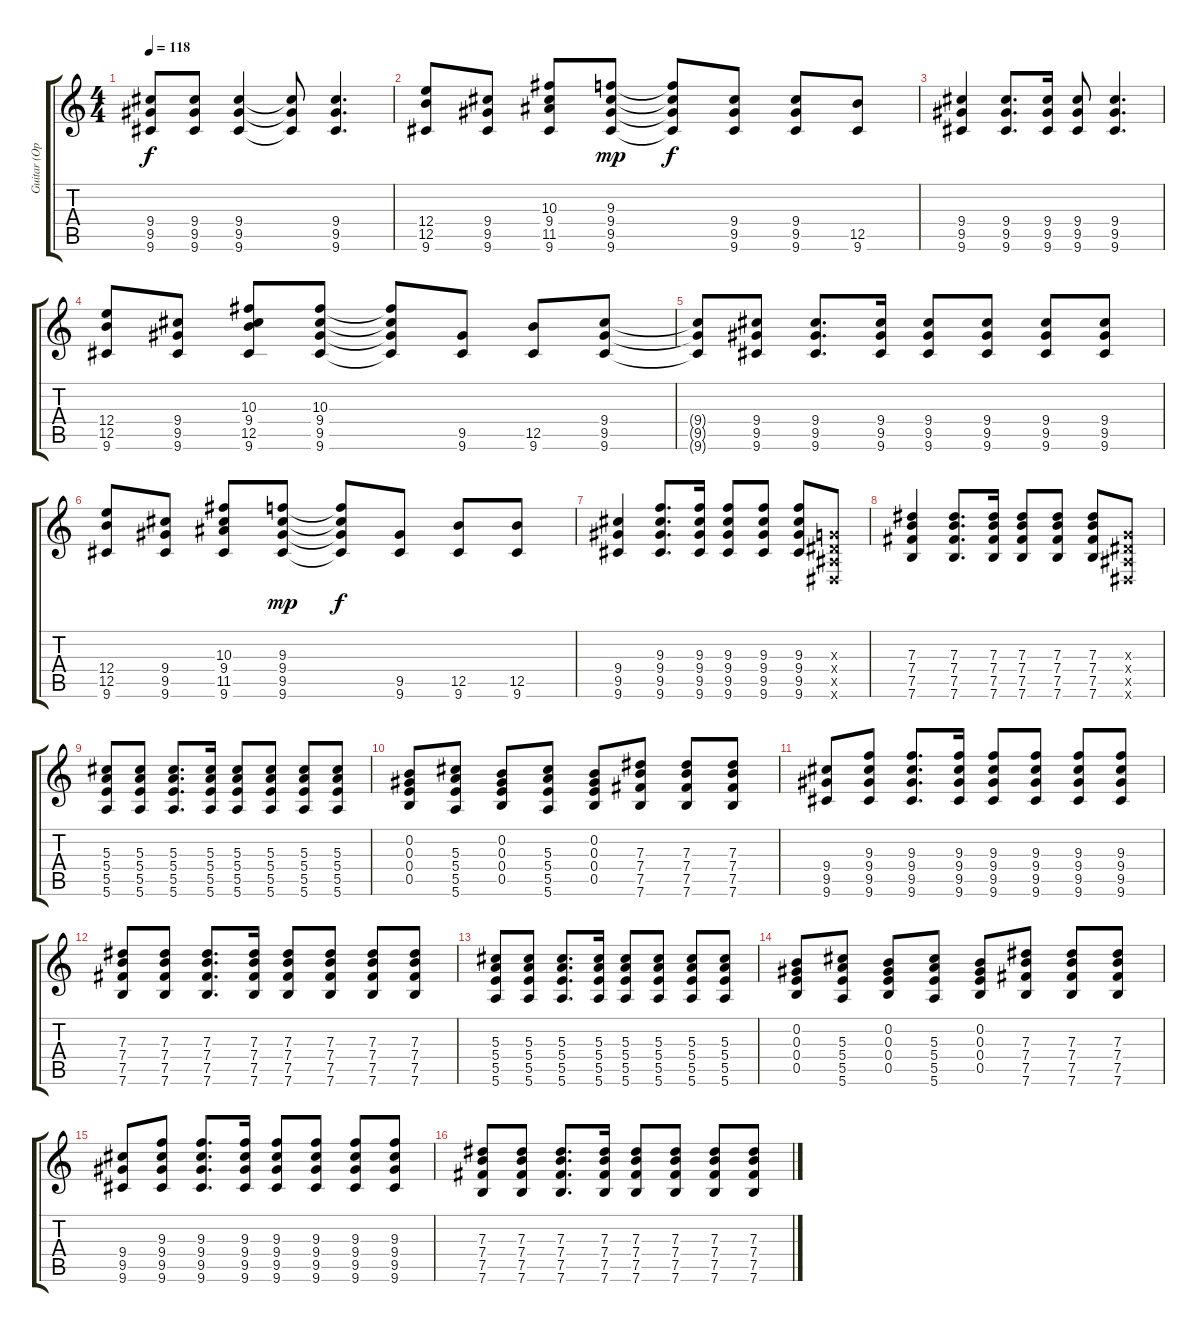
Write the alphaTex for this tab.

\track ("Guitar (Open-E)" "Guitar (Op") {instrument electricguitarclean}
\staff {score tabs}
\tuning (E4 B3 Ab3 E3 B2 E2) {hide}
\ts (4 4)
\tempo 118
\clef g2
\ks c
(9.4{t} 9.5{t} 9.6{t}).8{dy f} (9.4 9.5 9.6).8 (9.4 9.5 9.6).4 (9.4{t} 9.5{t} 9.6{t}).8 (9.4 9.5 9.6).4{d} |
(12.4 12.5 9.6).8 (9.4 9.5 9.6).8 (10.3 9.4 11.5 9.6).8 (9.3 9.4 9.5 9.6).8{dy mp} (9.3{t} 9.4{t} 9.5{t} 9.6{t}).8{dy f} (9.4 9.5 9.6).8 (9.4 9.5 9.6).8 (12.5 9.6).8 |
(9.4 9.5 9.6).4 (9.4 9.5 9.6).8{d} (9.4 9.5 9.6).16 (9.4 9.5 9.6).8 (9.4 9.5 9.6).4{d} |
(12.4 12.5 9.6).8 (9.4 9.5 9.6).8 (10.3 9.4 12.5 9.6).8 (10.3 9.4 9.5 9.6).8 (10.3{t} 9.4{t} 9.5{t} 9.6{t}).8 (9.5 9.6).8 (12.5 9.6).8 (9.4 9.5 9.6).8 |
(9.4{t} 9.5{t} 9.6{t}).8 (9.4 9.5 9.6).8 (9.4 9.5 9.6).8{d} (9.4 9.5 9.6).16 (9.4 9.5 9.6).8 (9.4 9.5 9.6).8 (9.4 9.5 9.6).8 (9.4 9.5 9.6).8 |
(12.4 12.5 9.6).8 (9.4 9.5 9.6).8 (10.3 9.4 11.5 9.6).8 (9.3 9.4 9.5 9.6).8{dy mp} (9.3{t} 9.4{t} 9.5{t} 9.6{t}).8{dy f} (9.5 9.6).8 (12.5 9.6).8 (12.5 9.6).8 |
(9.4 9.5 9.6).4 (9.3 9.4 9.5 9.6).8{d} (9.3 9.4 9.5 9.6).16 (9.3 9.4 9.5 9.6).8 (9.3 9.4 9.5 9.6).8 (9.3 9.4 9.5 9.6).8 (-1.3{x} -1.4{x} -1.5{x} -1.6{x}).8 |
(7.3 7.4 7.5 7.6).4 (7.3 7.4 7.5 7.6).8{d} (7.3 7.4 7.5 7.6).16 (7.3 7.4 7.5 7.6).8 (7.3 7.4 7.5 7.6).8 (7.3 7.4 7.5 7.6).8 (-1.3{x} -1.4{x} -1.5{x} -1.6{x}).8 |
(5.3 5.4 5.5 5.6).8 (5.3 5.4 5.5 5.6).8 (5.3 5.4 5.5 5.6).8{d} (5.3 5.4 5.5 5.6).16 (5.3 5.4 5.5 5.6).8 (5.3 5.4 5.5 5.6).8 (5.3 5.4 5.5 5.6).8 (5.3 5.4 5.5 5.6).8 |
(0.2 0.3 0.4 0.5).8 (5.3 5.4 5.5 5.6).8 (0.2 0.3 0.4 0.5).8 (5.3 5.4 5.5 5.6).8 (0.2 0.3 0.4 0.5).8 (7.3 7.4 7.5 7.6).8 (7.3 7.4 7.5 7.6).8 (7.3 7.4 7.5 7.6).8 |
(9.4 9.5 9.6).8 (9.3 9.4 9.5 9.6).8 (9.3 9.4 9.5 9.6).8{d} (9.3 9.4 9.5 9.6).16 (9.3 9.4 9.5 9.6).8 (9.3 9.4 9.5 9.6).8 (9.3 9.4 9.5 9.6).8 (9.3 9.4 9.5 9.6).8 |
(7.3 7.4 7.5 7.6).8 (7.3 7.4 7.5 7.6).8 (7.3 7.4 7.5 7.6).8{d} (7.3 7.4 7.5 7.6).16 (7.3 7.4 7.5 7.6).8 (7.3 7.4 7.5 7.6).8 (7.3 7.4 7.5 7.6).8 (7.3 7.4 7.5 7.6).8 |
(5.3 5.4 5.5 5.6).8 (5.3 5.4 5.5 5.6).8 (5.3 5.4 5.5 5.6).8{d} (5.3 5.4 5.5 5.6).16 (5.3 5.4 5.5 5.6).8 (5.3 5.4 5.5 5.6).8 (5.3 5.4 5.5 5.6).8 (5.3 5.4 5.5 5.6).8 |
(0.2 0.3 0.4 0.5).8 (5.3 5.4 5.5 5.6).8 (0.2 0.3 0.4 0.5).8 (5.3 5.4 5.5 5.6).8 (0.2 0.3 0.4 0.5).8 (7.3 7.4 7.5 7.6).8 (7.3 7.4 7.5 7.6).8 (7.3 7.4 7.5 7.6).8 |
(9.4 9.5 9.6).8 (9.3 9.4 9.5 9.6).8 (9.3 9.4 9.5 9.6).8{d} (9.3 9.4 9.5 9.6).16 (9.3 9.4 9.5 9.6).8 (9.3 9.4 9.5 9.6).8 (9.3 9.4 9.5 9.6).8 (9.3 9.4 9.5 9.6).8 |
(7.3 7.4 7.5 7.6).8 (7.3 7.4 7.5 7.6).8 (7.3 7.4 7.5 7.6).8{d} (7.3 7.4 7.5 7.6).16 (7.3 7.4 7.5 7.6).8 (7.3 7.4 7.5 7.6).8 (7.3 7.4 7.5 7.6).8 (7.3 7.4 7.5 7.6).8
